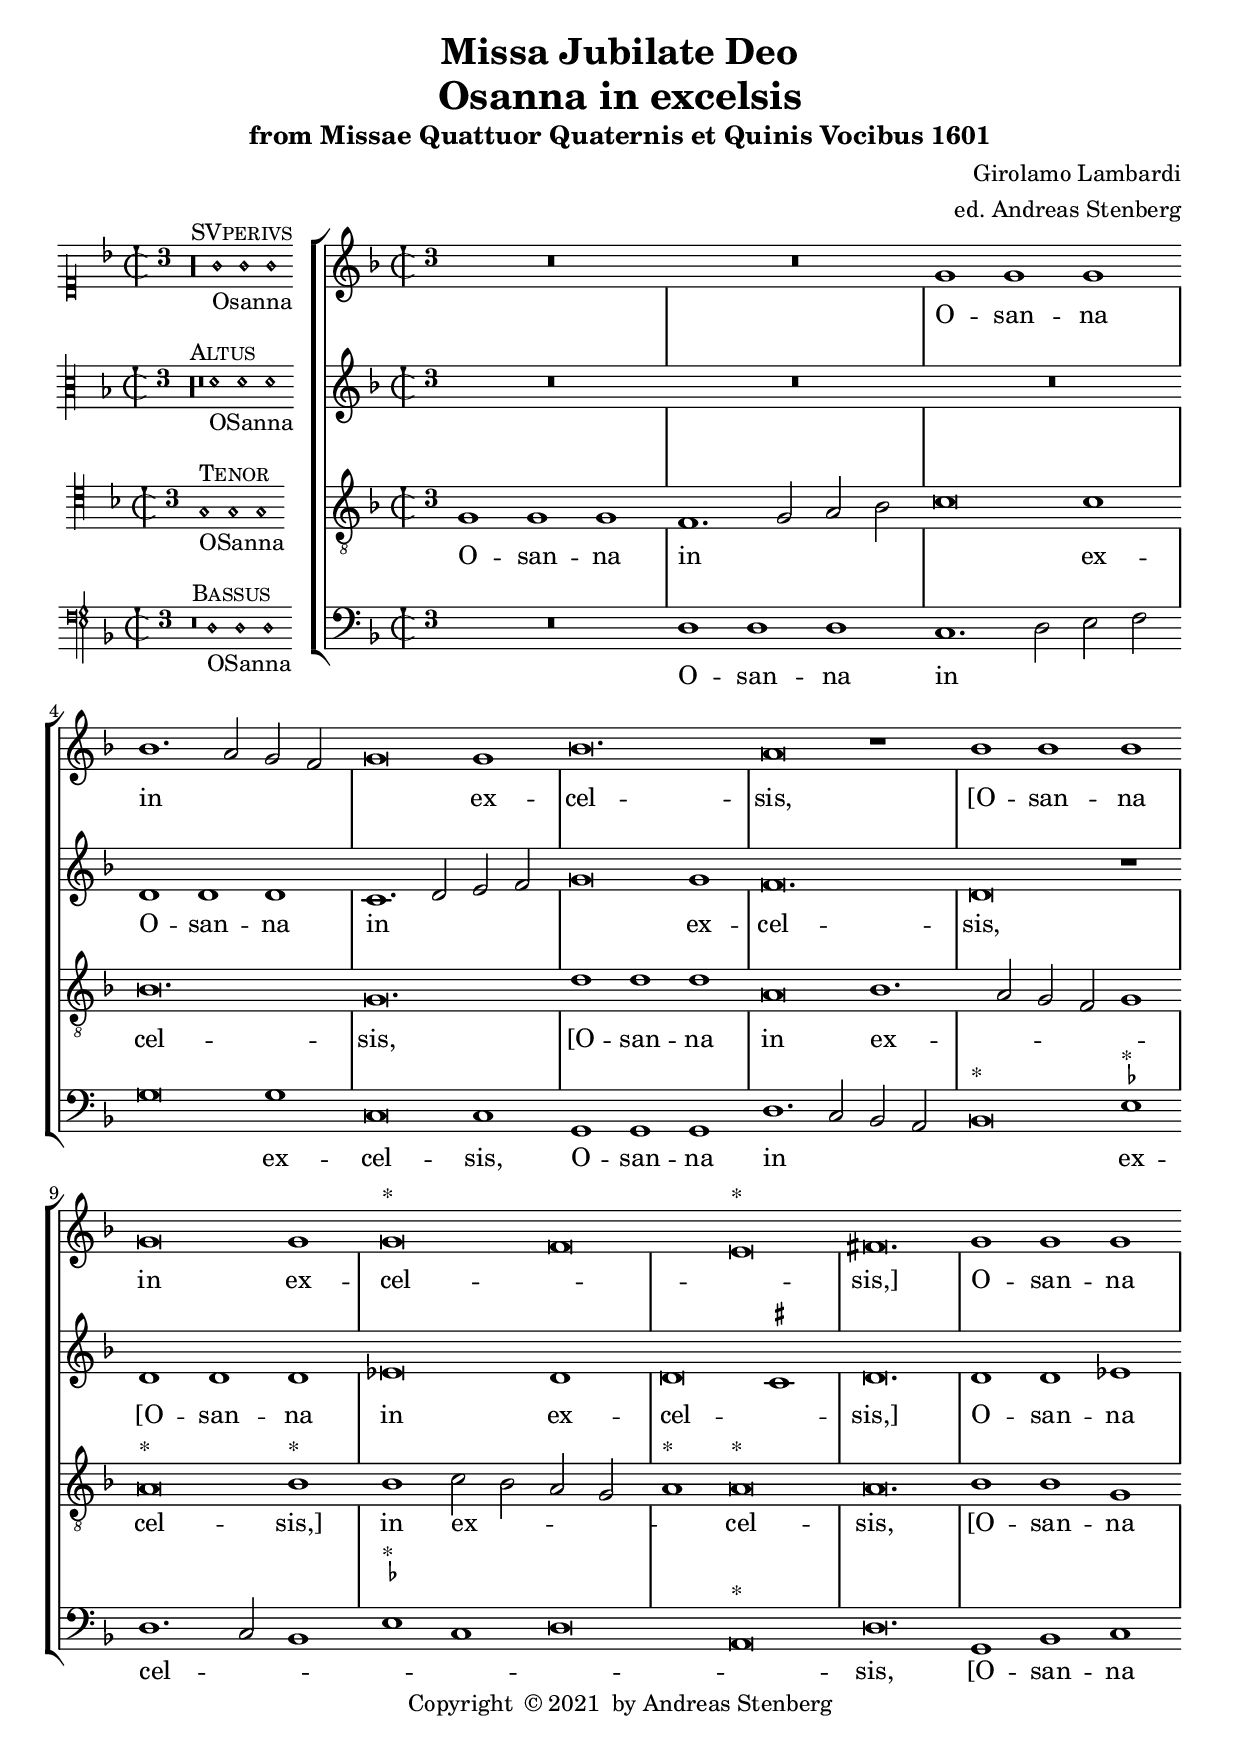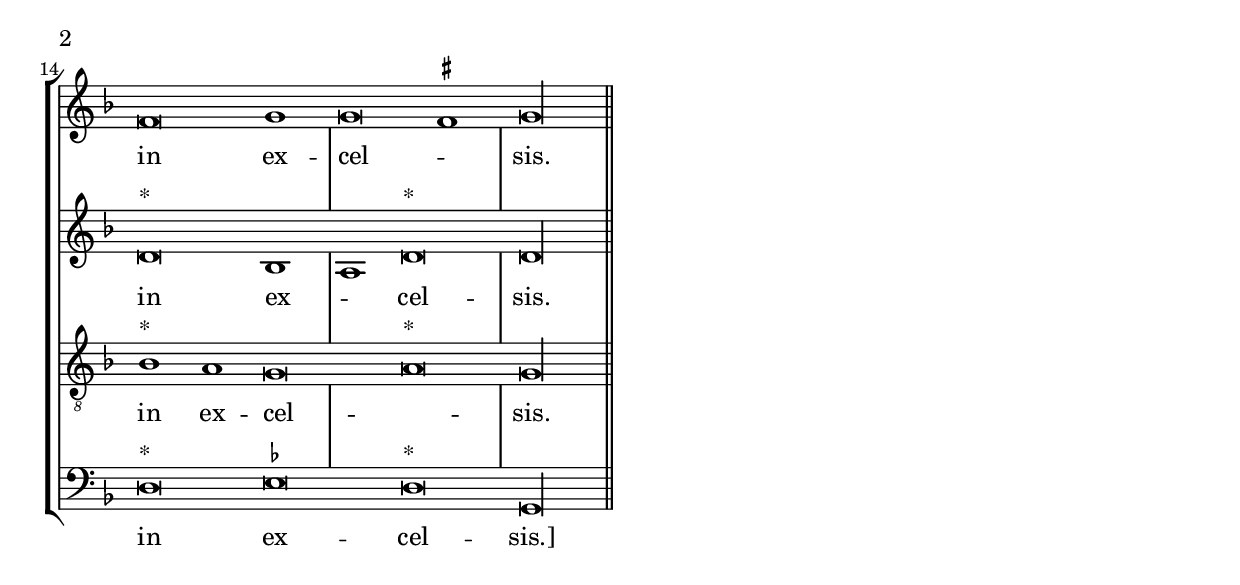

%%%%%%%%%%%%%%%%%%%%%%%%%%%%%%%%%%%%%%%%%%%%%%%%%%%%%%%%%%%%%%%%%%%
% This is a template based on the usual four part choir templater %
% where the voices have common lyrics at the the start but split  %
% to separate lyrics after a while.				  %
% This template is modyfied by AS from the one in the lilypond    %
% documentation.						  %
% This template is to be used for instance for fairly simple      %
% settings where the stanzas are set homophonicaly but twhere the %
% Chorus contains polyphony that require separate underlay for    %
% the different voices.						  %
%%%%%%%%%%%%%%%%%%%%%%%%%%%%%%%%%%%%%%%%%%%%%%%%%%%%%%%%%%%%%%%%%%%
\version "2.18.0"
\include "deutsch.ly"
ficta = \once \set suggestAccidentals =##t
#(define ((double-time-signature glyph a b) grob)
   (grob-interpret-markup grob
          (markup #:override '(baseline-skip . 2.5) #:number
                  (#:line ((markup (#:fontsize 4 #:musicglyph glyph))
                           (#:fontsize -1 #:column (a b)))))))

\header {
  title = \markup {
    \center-column {
      "Missa Jubilate Deo"
      \fontsize #0.5 "Osanna in excelsis"
      %      "Wann er zu nacht"
      \vspace #0.5
    }
  }
  subtitle = "from Missae Quattuor Quaternis et Quinis Vocibus 1601"
  composer = "Girolamo Lambardi"
  arranger = "ed. Andreas Stenberg"
  poet = ""
  meter =""
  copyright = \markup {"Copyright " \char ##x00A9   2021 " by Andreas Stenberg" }
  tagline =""
}
%}
globalXI = {
  \key f \major
}

sopMusicXI = \relative c'' {

  \set Score.tempoHideNote = ##t
  \tempo \breve. = 46
  \override Score.TimeSignature.stencil =
      #(double-time-signature  "timesig.mensural22" "3" "")
  \time 3/2
  \set Timing.measureLength = #(ly:make-moment 3/1)
  \override Staff.BarLine.transparent = ##t
 R\breve.*2
 g1 g1 g1
 b1.( a2 g2 f2
 g\breve) g1
 b\breve.
 a\breve r1
 b1 b1 b1
 g\breve g1
 g\breve(^"*" f\breve e\breve)^"*"
 fis\breve.
 g1 g1 g1
 f\breve g1
 g\breve( \ficta fis1)
 \cadenzaOn
 g\longa
 \revert Staff.BarLine.transparent
  \bar "||"
  \cadenzaOff
}
sopWordsXI = \lyricmode {
  O -- san -- na in ex -- cel -- sis,
  [O -- san -- na in ex -- cel -- sis,]
  O -- san -- na in ex -- cel -- sis.
}
altoMusicXI = \relative c' {
  \override Staff.BarLine.transparent = ##t
  R\breve.*3
  d1 d1 d1
  c1.( d2 e2 f2
  g\breve) g1
  f\breve.
  d\breve r1
  d1 d1 d1
  es\breve  d1
  d\breve( \ficta cis1)
  d\breve.
  d1 d1 es1
  d\breve^"*" b1( a1) d\breve^"*"
  d\longa
  \revert Staff.BarLine.transparent
}
altoWordsXI = \lyricmode {
  O -- san -- na in ex -- cel -- sis,
  [O -- san -- na in ex -- cel -- sis,]
  O -- san -- na in ex -- cel -- sis.
}
tenorMusicXI = \relative c' {
  \clef "G_8"
  \override Staff.BarLine.transparent = ##t
   g1 g1 g1
   f1.( g2 a2 b2
   c\breve) c1
   b\breve.
   g\breve.
   d'1 d1 d1
   a\breve b1.(
   a2 g2 f2 g1)
   a\breve^"*" b1^"*"
   b1 c2( b2 a2 g2
   a1)^"*" a\breve^"*"
   a\breve.
   b1 b1 g1
   b1^"*" a1 g\breve(
   a\breve)^"*"
   g\longa
 \revert Staff.BarLine.transparent
}
tenorWordsXI = \lyricmode {
  O -- san -- na in ex -- cel -- sis,
  [O -- san -- na in ex -- cel -- sis,]
  in ex -- cel -- sis,
  [O -- san -- na in ex -- cel -- sis.
}
bassMusicXI = \relative c {
  \override Staff.BarLine.transparent = ##t
  R\breve.
  d1 d1 d1
  c1.( d2 e2 f2
  g\breve) g1
  c,\breve c1
  g1 g1 g1
  d'1.( c2 b2 a2
  b\breve)^"*" \ficta es1^"*"
  d1.( c2 b1
  \ficta es1^"*" c1

  d\breve a\breve)^"*"
  d\breve.
  g,1 b1 c1
  d\breve^"*" \ficta es\breve d\breve^"*"
  g,\longa
  \revert Staff.BarLine.transparent
}
bassWordsXI = \lyricmode {
  O -- san -- na in ex -- cel -- sis,
  O -- san -- na in ex -- cel -- sis,
  [O -- san -- na in ex -- cel -- sis.]
}
incipitXIDiscantus = \markup {
  \score {
    {
      %      \set Staff.instrumentName = #"Tenor "
      \override NoteHead.style = #'neomensural
      \override Rest.style = #'neomensural
      \override Staff.TimeSignature.style = #'mensural
      \cadenzaOn
      \clef "petrucci-c1"
      \key f \major
  \override Score.TimeSignature.stencil =
      #(double-time-signature  "timesig.mensural22" "3" "")
      \time 2/2

      r\longa ^\markup { \smallCaps"SVperivs"}
      g'1_"Osanna"
      g'1 g'1
    }
    \layout {
      \context {
        \Voice
        \remove "Ligature_bracket_engraver"
        \consists "Mensural_ligature_engraver"
      }
      line-width = 4.5\cm
    }
  }
}


incipitXIAltus = \markup {
  \score {
    {
      %      \set Staff.instrumentName = #"Tenor "
      \override NoteHead.style = #'neomensural
      \override Rest.style = #'neomensural
      \override Staff.TimeSignature.style = #'mensural
      \cadenzaOn
      \clef "petrucci-c3"
      \key f \major
  \override Score.TimeSignature.stencil =
      #(double-time-signature  "timesig.mensural22" "3" "")
      \time 2/2
      r\longa^\markup \smallCaps"Altus"
      r\breve
      d'1_"OSanna"
      d'1 d'1
    }
    \layout {
      \context {
        \Voice
        \remove "Ligature_bracket_engraver"
        \consists "Mensural_ligature_engraver"
      }
      line-width = 4.5\cm
    }
  }
}


incipitXITenor = \markup {
  \score {
    {
      %      \set Staff.instrumentName = #"Tenor "
      \override NoteHead.style = #'neomensural
      \override Rest.style = #'neomensural
      \override Staff.TimeSignature.style = #'mensural
      \cadenzaOn
      \clef "petrucci-c4"
      \key f \major
  \override Score.TimeSignature.stencil =
      #(double-time-signature  "timesig.mensural22" "3" "")
      \time 2/2
      g1^\markup \smallCaps"Tenor" _"OSanna"
      g1 g1
    }
    \layout {
      \context {
        \Voice
        \remove "Ligature_bracket_engraver"
        \consists "Mensural_ligature_engraver"
      }
      line-width = 5.0\cm
    }
  }
}
#(append! supported-clefs '(("mensural-f3" . ("clefs.mensural.f" 0 0))))

incipitXIBassus = \markup {
  \score {
    {
      %      \set Staff.instrumentName = #"Tenor "
      \override NoteHead.style = #'neomensural
      \override Rest.style = #'neomensural
      \override Staff.TimeSignature.style = #'mensural
      \cadenzaOn
      \clef "petrucci-f"
      \key f \major
  \override Score.TimeSignature.stencil =
      #(double-time-signature  "timesig.mensural22" "3" "")
      \time 2/2
      r\breve^\markup \smallCaps"Bassus"
      d1 _"OSanna"
      d1 d1
    }
    \layout {
      \context {
        \Voice
        \remove "Ligature_bracket_engraver"
        \consists "Mensural_ligature_engraver"
      }
      line-width = 4.5\cm
    }
  }
}


\score {
  <<
    \new StaffGroup \with {
      \override VerticalAxisGroup.staff-staff-spacing = #'((basic-distance . 12))
    } <<
      \new Staff = treble <<
        \set Staff.instrumentName = \incipitXIDiscantus
        \new Voice = "sopranos" {
          \set  Staff.midiInstrument ="choir aahs"
          %	\voiceOne
          << \globalXI \sopMusicXI >>
        }
      >>
      \new Lyrics = sopranos { s1 }

      \new Staff = "medius" <<
        \set Staff.instrumentName = \incipitXIAltus

        \new Voice = "altos" {
          %	\voiceTwo
          \set  Staff.midiInstrument ="choir aahs"
          << \globalXI \altoMusicXI >>
        }
      >>

      \new Lyrics = "altos" { s1 }
      \new Staff = tenors <<
        \set Staff.instrumentName = \incipitXITenor

        \clef "treble"
        \new Voice = "tenors" {
          \set  Staff.midiInstrument ="choir aahs"
          %	\voiceOne
          << \globalXI \tenorMusicXI >>
        }
      >>
      \new Lyrics = "tenors" { s1 }

      \new Staff ="basses" {
        \set Staff.instrumentName = \incipitXIBassus

        \new Voice = "basses" {
          \set  Staff.midiInstrument ="choir aahs"
          \clef "bass"
          %	\voiceTwo
          << \globalXI \bassMusicXI >>
        }
      }
    >>
    \new Lyrics = basses { s1 }

    \context Lyrics = sopranos \lyricsto sopranos \sopWordsXI
    \context Lyrics = altos \lyricsto altos \altoWordsXI
    \context Lyrics = tenors \lyricsto tenors \tenorWordsXI
    \context Lyrics = basses \lyricsto basses \bassWordsXI
  >>
  \layout {
    \context {
      \Score
      % no bars in staves
      %      \override BarLine.transparent = ##t

    }
    % the next three instructions keep the lyrics between the bar lines
    \context {
      \Lyrics
      \consists "Bar_engraver"
      \override BarLine.transparent = ##t
    }
    \context {
      \StaffGroup
      \consists "Separating_line_group_engraver"
    }
    \context {
      \Voice
      % no slurs
      \override Slur.transparent = ##t
      % Comment in the below "\remove" command to allow line
      % breaking also at those barlines where a note overlaps
      % into the next bar.  The command is commented out in this
      % short example score, but especially for large scores, you
      % will typically yield better line breaking and thus improve
      % overall spacing if you comment in the following command.
      %\remove "Forbid_line_break_engraver"
    }
    indent = 4.5\cm
  }

}
\score {
  <<
    \new StaffGroup <<
      \new Staff = treble <<
        \set Staff.instrumentName = \incipitXIDiscantus
        \new Voice = "sopranos" {
          \set  Staff.midiInstrument ="choir aahs"
          %	\voiceOne
          << \globalXI \sopMusicXI >>
        }
      >>
      \new Lyrics = sopranos { s1 }

      \new Staff = "medius" <<
        \set Staff.instrumentName = \incipitXIAltus

        \new Voice = "altos" {
          %	\voiceTwo
          \set  Staff.midiInstrument ="choir aahs"
          << \globalXI \altoMusicXI >>
        }
      >>

      \new Lyrics = "altos" { s1 }
      \new Staff = tenors <<
        \set Staff.instrumentName = \incipitXITenor

        \clef "treble"
        \new Voice = "tenors" {
          \set  Staff.midiInstrument ="choir aahs"
          %	\voiceOne
          << \globalXI \tenorMusicXI >>
        }
      >>
      \new Lyrics = "tenors" { s1 }

      \new Staff ="basses" {
        \set Staff.instrumentName = \incipitXIBassus

        \new Voice = "basses" {
          \set  Staff.midiInstrument ="choir aahs"
          \clef "G_8"
          %	\voiceTwo
          << \globalXI \bassMusicXI >>
        }
      }
    >>
    \new Lyrics = basses { s1 }

    \context Lyrics = sopranos \lyricsto sopranos \sopWordsXI
    \context Lyrics = altos \lyricsto altos \altoWordsXI
    \context Lyrics = tenors \lyricsto tenors \tenorWordsXI
    \context Lyrics = basses \lyricsto basses \bassWordsXI
  >>
  \midi {}
}
\paper {
  ragged-bottom = ##t
  ragged-last-bottom = ##t
  ragged-last = ##t
}

%{
convert-ly.py (GNU LilyPond) 2.18.2  convert-ly.py: Processing `'...
Applying conversion: 2.15.7, 2.15.9, 2.15.10, 2.15.16, 2.15.17,
2.15.18, 2.15.19, 2.15.20, 2.15.25, 2.15.32, 2.15.39, 2.15.40,
2.15.42, 2.15.43, 2.16.0, 2.17.0, 2.17.4, 2.17.5, 2.17.6, 2.17.11,
2.17.14, 2.17.15, 2.17.18, 2.17.19, 2.17.20, 2.17.25, 2.17.27,
2.17.29, 2.17.97, 2.18.0
%}
